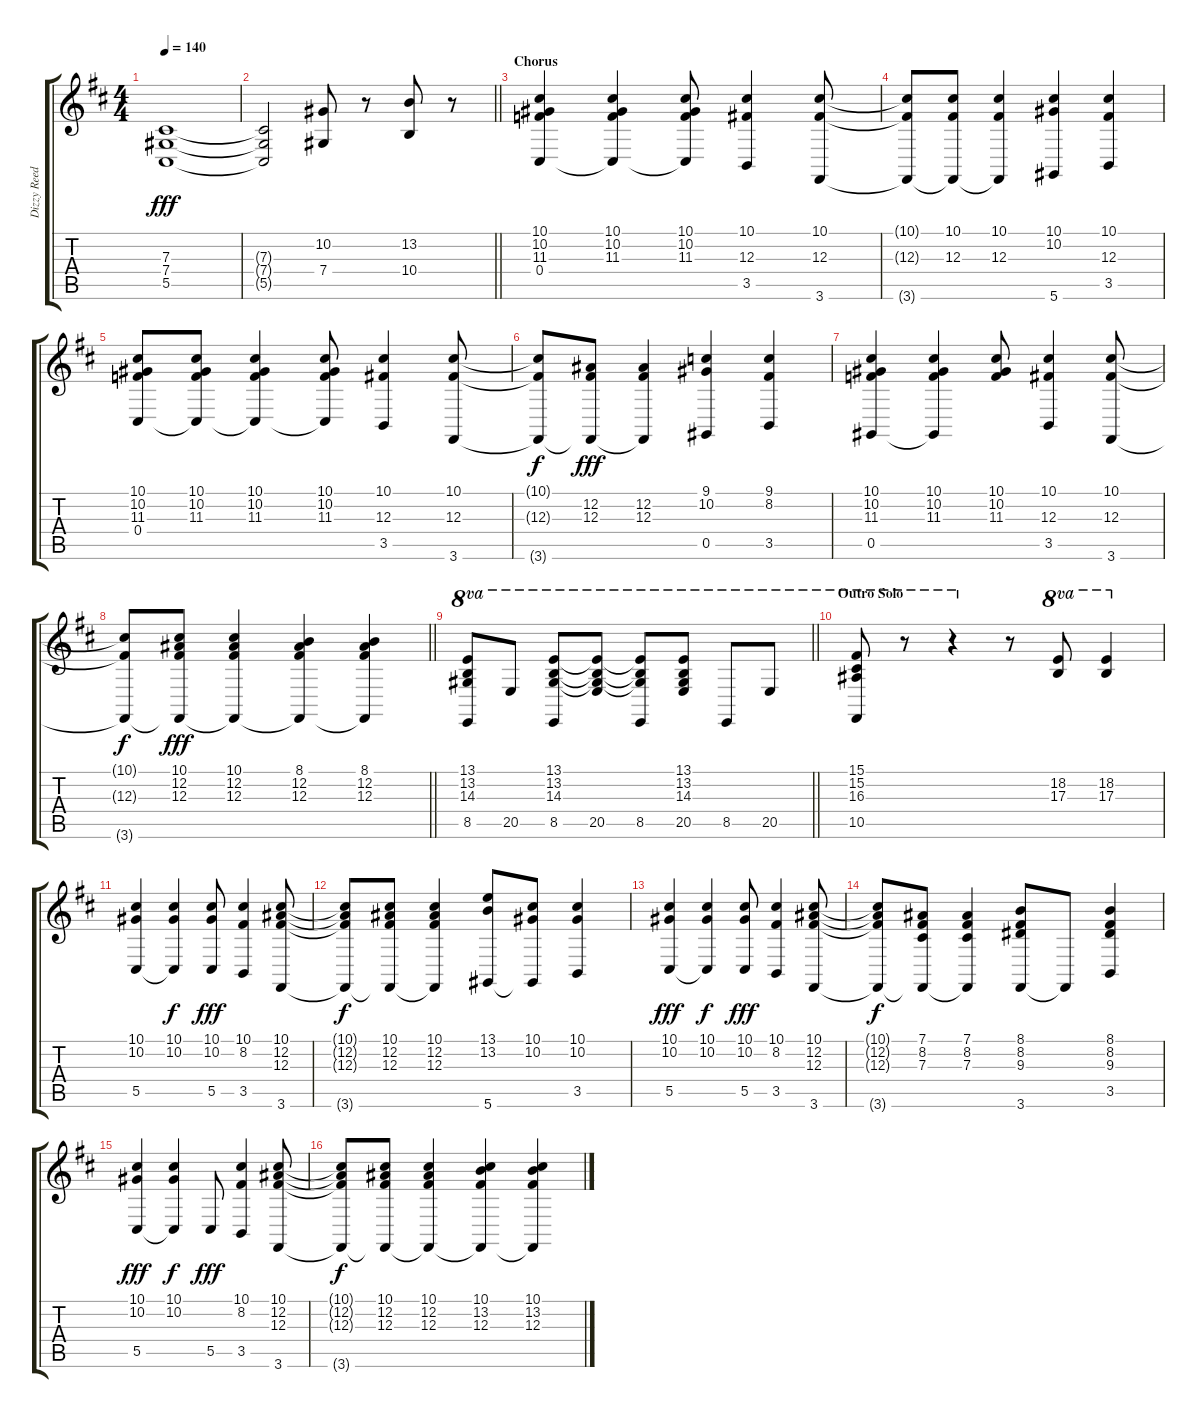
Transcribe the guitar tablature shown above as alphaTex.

\track ("Dizzy Reed - Piano" "Dizzy Reed") {instrument electricgrandpiano}
\staff {score tabs}
\tuning (Eb4 Bb3 Gb3 Db3 Ab2 Eb2) {hide}
\ts (4 4)
\tempo 140
\clef g2
\ks d
(7.3 7.4 5.5).1{dy fff} |
\barLineRight lightlight
(7.3{t} 7.4{t} 5.5{t}).2 (10.2 7.4).8 r.8 (13.2 10.4).8 r.8 |
\section ("" "Chorus")
(10.1 10.2 11.3 0.4).4 (10.1 10.2 11.3 0.4{t}).4 (10.1 10.2 11.3 0.4{t}).8 (10.1 12.3 3.5).4 (10.1 12.3 3.6).8 |
(10.1{t} 12.3{t} 3.6{t}).8 (10.1 12.3 3.6{t}).8 (10.1 12.3 3.6{t}).4 (10.1 10.2 5.6).4 (10.1 12.3 3.5).4 |
(10.1 10.2 11.3 0.4).8 (10.1 10.2 11.3 0.4{t}).8 (10.1 10.2 11.3 0.4{t}).4 (10.1 10.2 11.3 0.4{t}).8 (10.1 12.3 3.5).4 (10.1 12.3 3.6).8 |
(10.1{t} 12.3{t} 3.6{t}).8{dy f} (12.2 12.3 3.6{t}).8{dy fff} (12.2 12.3 3.6{t}).4 (9.1 10.2 0.5).4 (9.1 8.2 3.5).4 |
(10.1 10.2 11.3 0.5).4 (10.1 10.2 11.3 0.5{t}).4 (10.1 10.2 11.3).8 (10.1 12.3 3.5).4 (10.1 12.3 3.6).8 |
\barLineRight lightlight
(10.1{t} 12.3{t} 3.6{t}).8{dy f} (10.1 12.2 12.3 3.6{t}).8{dy fff} (10.1 12.2 12.3 3.6{t}).4 (8.1 12.2 12.3 3.6{t}).4 (8.1 12.2 12.3 3.6{t}).4 |
\barLineRight lightlight
(13.1 13.2 14.3 8.5).8{ot 8va} 20.5.8{ot 8va} (13.1 13.2 14.3 8.5).8{ot 8va} (13.1{t} 13.2{t} 14.3{t} 20.5).8{ot 8va} (13.1{t} 13.2{t} 14.3{t} 8.5).8{ot 8va} (13.1 13.2 14.3 20.5).8{ot 8va} 8.5.8{ot 8va} 20.5.8{ot 8va} |
\section ("" "Outro Solo")
(15.1 15.2 16.3 10.5).8{ot 8va} r.8{ot 8va} r.4{ot 8va} r.8 (18.2 17.3).8{ot 8va} (18.2 17.3).4{ot 8va} |
(10.1 10.2 5.5).4 (10.1 10.2 5.5{t}).4{dy f} (10.1 10.2 5.5).8{dy fff} (10.1 8.2 3.5).4 (10.1 12.2 12.3 3.6).8 |
(10.1{t} 12.2{t} 12.3{t} 3.6{t}).8{dy f} (10.1 12.2 12.3 3.6{t}).8 (10.1 12.2 12.3 3.6{t}).4 (13.1 13.2 5.6).8 (10.1 10.2 5.6{t}).8 (10.1 10.2 3.5).4 |
(10.1 10.2 5.5).4{dy fff} (10.1 10.2 5.5{t}).4{dy f} (10.1 10.2 5.5).8{dy fff} (10.1 8.2 3.5).4 (10.1 12.2 12.3 3.6).8 |
(10.1{t} 12.2{t} 12.3{t} 3.6{t}).8{dy f} (7.1 8.2 7.3 3.6{t}).8 (7.1 8.2 7.3 3.6{t}).4 (8.1 8.2 9.3 3.6).8 3.6{t}.8 (8.1 8.2 9.3 3.5).4 |
(10.1 10.2 5.5).4{dy fff} (10.1 10.2 5.5{t}).4{dy f} 5.5.8{dy fff} (10.1 8.2 3.5).4 (10.1 12.2 12.3 3.6).8 |
(10.1{t} 12.2{t} 12.3{t} 3.6{t}).8{dy f} (10.1 12.2 12.3 3.6{t}).8 (10.1 12.2 12.3 3.6{t}).4 (10.1 13.2 12.3 3.6{t}).4 (10.1 13.2 12.3 3.6{t}).4
